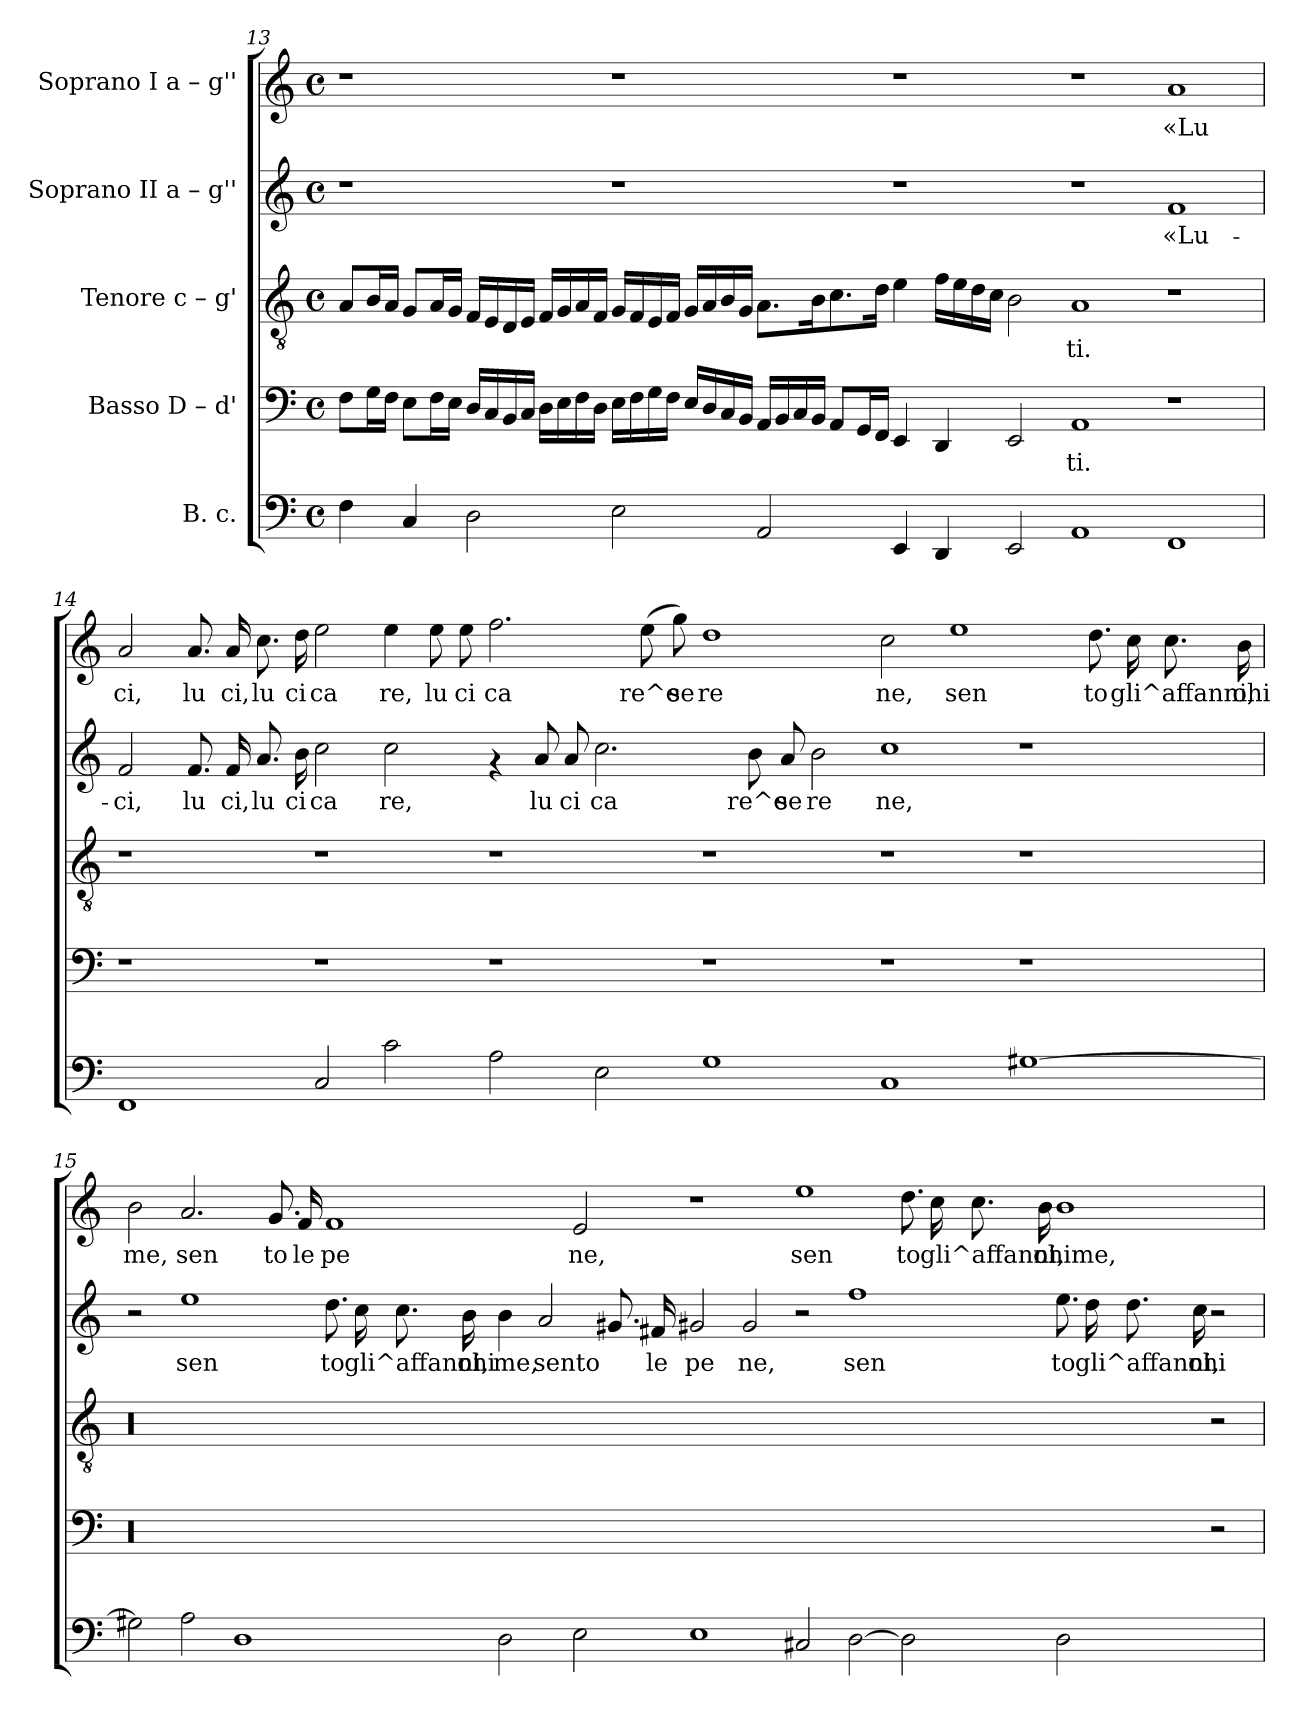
**kern	**kern	**text	**kern	**text	**kern	**text	**kern	**text
*part5	*part4	*part4	*part3	*part3	*part2	*part2	*part1	*part1
*staff5	*staff4	*staff4	*staff3	*staff3	*staff2	*staff2	*staff1	*staff1
*I"B. c.	*I"Basso  D – d'	*	*I"Tenore  c – g'	*	*I"Soprano II  a – g''	*	*I"Soprano I  a – g''	*
!!LO:LB:g=z
*clefF4	*clefF4	*	*clefGv2	*	*clefG2	*	*clefG2	*
*k[]	*k[]	*	*k[]	*	*k[]	*	*k[]	*
*C:	*C:	*	*C:	*	*C:	*	*C:	*
*M4/4	*M4/4	*	*M4/4	*	*M4/4	*	*M4/4	*
*met(c)	*met(c)	*	*met(c)	*	*met(c)	*	*met(c)	*
=13	=13	=13	=13	=13	=13	=13	=13	=13
!	!	!LO:LY:b:rj	!	!LO:LY:b:rj	!	!	!	!
4F\	8F\L	.	8A/L	.	1r	.	1r	.
!	!	!LO:LY:b:rj	!	!LO:LY:b:rj	!	!	!	!
.	16G\	.	16B/	.	.	.	.	.
!	!	!LO:LY:b:rj	!	!LO:LY:b:rj	!	!	!	!
.	16F\J	.	16A/J	.	.	.	.	.
!	!	!LO:LY:b:rj	!	!LO:LY:b:rj	!	!	!	!
4C/	8E\L	.	8G/L	.	.	.	.	.
!	!	!LO:LY:b:rj	!	!LO:LY:b:rj	!	!	!	!
.	16F\	.	16A/	.	.	.	.	.
!	!	!LO:LY:b:rj	!	!LO:LY:b:rj	!	!	!	!
.	16E\J	.	16G/J	.	.	.	.	.
!	!	!LO:LY:b:rj	!	!LO:LY:b:rj	!	!	!	!
2D\	16D/L	.	16F/L	.	.	.	.	.
!	!	!LO:LY:b:rj	!	!LO:LY:b:rj	!	!	!	!
.	16C/	.	16E/	.	.	.	.	.
!	!	!LO:LY:b:rj	!	!LO:LY:b:rj	!	!	!	!
.	16BB/	.	16D/	.	.	.	.	.
!	!	!LO:LY:b:rj	!	!LO:LY:b:rj	!	!	!	!
.	16C/J	.	16E/J	.	.	.	.	.
!	!	!LO:LY:b:rj	!	!LO:LY:b:rj	!	!	!	!
.	16D\L	.	16F/L	.	.	.	.	.
!	!	!LO:LY:b:rj	!	!LO:LY:b:rj	!	!	!	!
.	16E\	.	16G/	.	.	.	.	.
!	!	!LO:LY:b:rj	!	!LO:LY:b:rj	!	!	!	!
.	16F\	.	16A/	.	.	.	.	.
!	!	!LO:LY:b:rj	!	!LO:LY:b:rj	!	!	!	!
.	16D\J	.	16F/J	.	.	.	.	.
!	!	!LO:LY:b:rj	!	!LO:LY:b:rj	!	!	!	!
2E\	16E\L	.	16G/L	.	1r	.	1r	.
!	!	!LO:LY:b:rj	!	!LO:LY:b:rj	!	!	!	!
.	16F\	.	16F/	.	.	.	.	.
!	!	!LO:LY:b:rj	!	!LO:LY:b:rj	!	!	!	!
.	16G\	.	16E/	.	.	.	.	.
!	!	!LO:LY:b:rj	!	!LO:LY:b:rj	!	!	!	!
.	16F\J	.	16F/J	.	.	.	.	.
!	!	!LO:LY:b:rj	!	!LO:LY:b:rj	!	!	!	!
.	16E/L	.	16G/L	.	.	.	.	.
!	!	!LO:LY:b:rj	!	!LO:LY:b:rj	!	!	!	!
.	16D/	.	16A/	.	.	.	.	.
!	!	!LO:LY:b:rj	!	!LO:LY:b:rj	!	!	!	!
.	16C/	.	16B/	.	.	.	.	.
!	!	!LO:LY:b:rj	!	!LO:LY:b:rj	!	!	!	!
.	16BB/J	.	16G/J	.	.	.	.	.
!	!	!LO:LY:b:rj	!	!LO:LY:b:rj	!	!	!	!
2AA/	16AA/L	.	8.A\L	.	.	.	.	.
!	!	!LO:LY:b:rj	!	!	!	!	!	!
.	16BB/	.	.	.	.	.	.	.
!	!	!LO:LY:b:rj	!	!	!	!	!	!
.	16C/	.	.	.	.	.	.	.
!	!	!LO:LY:b:rj	!	!LO:LY:b:rj	!	!	!	!
.	16BB/J	.	16B\	.	.	.	.	.
!	!	!LO:LY:b:rj	!	!LO:LY:b:rj	!	!	!	!
.	8AA/L	.	8.c\	.	.	.	.	.
!	!	!LO:LY:b:rj	!	!	!	!	!	!
.	16GG/	.	.	.	.	.	.	.
!	!	!LO:LY:b:rj	!	!LO:LY:b:rj	!	!	!	!
.	16FF/J	.	16d\J	.	.	.	.	.
!	!	!LO:LY:b:rj	!	!LO:LY:b:rj	!	!	!	!
4EE/	4EE/	.	4e\	.	1r	.	1r	.
!	!	!LO:LY:b:rj	!	!LO:LY:b:rj	!	!	!	!
4DD/	4DD/	.	16f\L	.	.	.	.	.
!	!	!	!	!LO:LY:b:rj	!	!	!	!
.	.	.	16e\	.	.	.	.	.
!	!	!	!	!LO:LY:b:rj	!	!	!	!
.	.	.	16d\	.	.	.	.	.
!	!	!	!	!LO:LY:b:rj	!	!	!	!
.	.	.	16c\J	.	.	.	.	.
!	!	!LO:LY:b:rj	!	!LO:LY:b:rj	!	!	!	!
2EE/	2EE/	.	2B\	.	.	.	.	.
!	!	!LO:LY:b:rj	!	!LO:LY:b:rj	!	!	!	!
1AA	1AA	ti.	1A	ti.	1r	.	1r	.
!	!	!	!	!	!	!LO:LY:b:cj	!	!LO:LY:b:cj
1FF	1r	.	1r	.	1f	«Lu-	1a	«Lu
!!LO:PB:g=z
=14	=14	=14	=14	=14	=14	=14	=14	=14
!	!	!	!	!	!	!LO:LY:b:cj	!	!LO:LY:b:cj
1FF	1r	.	1r	.	2f/	-ci,	2a/	ci,
!	!	!	!	!	!	!LO:LY:b:cj	!	!LO:LY:b:cj
.	.	.	.	.	8.f/	lu	8.a/	lu
!	!	!	!	!	!	!LO:LY:b:cj	!	!LO:LY:b:cj
.	.	.	.	.	16f/	ci,	16a/	ci,
!	!	!	!	!	!	!LO:LY:b:cj	!	!LO:LY:b:cj
.	.	.	.	.	8.a/	lu	8.cc\	lu
!	!	!	!	!	!	!LO:LY:b:cj	!	!LO:LY:b:cj
.	.	.	.	.	16b\	ci	16dd\	ci
!	!	!	!	!	!	!LO:LY:b:cj	!	!LO:LY:b:cj
2C/	1r	.	1r	.	2cc\	ca	2ee\	ca
!	!	!	!	!	!	!LO:LY:b:cj	!	!LO:LY:b:cj
2c\	.	.	.	.	2cc\	re,	4ee\	re,
!	!	!	!	!	!	!	!	!LO:LY:b:cj
.	.	.	.	.	.	.	8ee\	lu
!	!	!	!	!	!	!	!	!LO:LY:b:cj
.	.	.	.	.	.	.	8ee\	ci
!	!	!	!	!	!	!	!	!LO:LY:b:cj
2A\	1r	.	1r	.	4rf	.	2.ff\	ca
!	!	!	!	!	!	!LO:LY:b:cj	!	!
.	.	.	.	.	8a/	lu	.	.
!	!	!	!	!	!	!LO:LY:b:cj	!	!
.	.	.	.	.	8a/	ci	.	.
!	!	!	!	!	!	!LO:LY:b:cj	!	!
2E\	.	.	.	.	2.cc\	ca	.	.
!	!	!	!	!	!	!	!	!LO:LY:b:cj
.	.	.	.	.	.	.	(<8ee\	re^e
!	!	!	!	!	!	!	!	!LO:LY:b:cj
.	.	.	.	.	.	.	8gg\)	se
!	!	!	!	!	!	!	!	!LO:LY:b:cj
1G	1r	.	1r	.	.	.	1dd	re
!	!	!	!	!	!	!LO:LY:b:cj	!	!
.	.	.	.	.	8b\	re^e	.	.
!	!	!	!	!	!	!LO:LY:b:cj	!	!
.	.	.	.	.	8a/	se	.	.
!	!	!	!	!	!	!LO:LY:b:cj	!	!
.	.	.	.	.	2b\	re	.	.
!	!	!	!	!	!	!LO:LY:b:cj	!	!LO:LY:b:cj
1C	1r	.	1r	.	1cc	ne,	2cc\	ne,
!	!	!	!	!	!	!	!	!LO:LY:b:cj
.	.	.	.	.	.	.	1ee	sen
[>1G#X	1r	.	1r	.	1r	.	.	.
!	!	!	!	!	!	!	!	!LO:LY:b:cj
.	.	.	.	.	.	.	8.dd\	to
!	!	!	!	!	!	!	!	!LO:LY:b:cj
.	.	.	.	.	.	.	16cc\	gli^affanni,
!	!	!	!	!	!	!	!	!LO:LY:b:cj
.	.	.	.	.	.	.	8.cc\	.
!	!	!	!	!	!	!	!	!LO:LY:b:cj
.	.	.	.	.	.	.	16b\	ohi
!!LO:PB:g=z
=15	=15	=15	=15	=15	=15	=15	=15	=15
!	!	!	!	!	!	!	!	!LO:LY:b:cj
2G#X\]	00.r	.	00.r	.	2r	.	2b\	me,
!	!	!	!	!	!	!LO:LY:b:cj	!	!LO:LY:b:cj
2A\	.	.	.	.	1ee	sen	2.a/	sen
1D	.	.	.	.	.	.	.	.
!	!	!	!	!	!	!	!	!LO:LY:b:cj
.	.	.	.	.	.	.	8.g/	to
!	!	!	!	!	!	!	!	!LO:LY:b:cj
.	.	.	.	.	.	.	16f/	le
!	!	!	!	!	!	!LO:LY:b:cj	!	!LO:LY:b:cj
.	.	.	.	.	8.dd\	to	1f	pe
!	!	!	!	!	!	!LO:LY:b:cj	!	!
.	.	.	.	.	16cc\	gli^affanni,	.	.
!	!	!	!	!	!	!LO:LY:b:cj	!	!
.	.	.	.	.	8.cc\	.	.	.
!	!	!	!	!	!	!LO:LY:b:cj	!	!
.	.	.	.	.	16b\	ohi	.	.
!	!	!	!	!	!	!LO:LY:b:cj	!	!
2D\	.	.	.	.	4b\	me,	.	.
!	!	!	!	!	!	!LO:LY:b:cj	!	!
.	.	.	.	.	2a/	sento	.	.
!	!	!	!	!	!	!	!	!LO:LY:b:cj
2E\	.	.	.	.	.	.	2e/	ne,
!	!	!	!	!	!	!LO:LY:b:cj	!	!
.	.	.	.	.	8.g#X/	.	.	.
!	!	!	!	!	!	!LO:LY:b:cj	!	!
.	.	.	.	.	16f#X/	le	.	.
!	!	!	!	!	!	!LO:LY:b:cj	!	!
1E	.	.	.	.	2g#X/	pe	1r	.
!	!	!	!	!	!	!LO:LY:b:cj	!	!
.	.	.	.	.	2g#/	ne,	.	.
!	!	!	!	!	!	!	!	!LO:LY:b:cj
2C#X/	.	.	.	.	2r	.	1ee	sen
!	!	!	!	!	!	!LO:LY:b:cj	!	!
[>2D\	.	.	.	.	1ff	sen	.	.
!	!	!	!	!	!	!	!	!LO:LY:b:cj
2D\]	.	.	.	.	.	.	8.dd\	to
!	!	!	!	!	!	!	!	!LO:LY:b:cj
.	.	.	.	.	.	.	16cc\	gli^affanni,
!	!	!	!	!	!	!	!	!LO:LY:b:cj
.	.	.	.	.	.	.	8.cc\	.
!	!	!	!	!	!	!	!	!LO:LY:b:cj
.	.	.	.	.	.	.	16b\	ohime,
!	!	!	!	!	!	!LO:LY:b:cj	!	!LO:LY:b:cj
2D\	.	.	.	.	8.ee\	to	1b	.
!	!	!	!	!	!	!LO:LY:b:cj	!	!
.	.	.	.	.	16dd\	gli^affanni,	.	.
!	!	!	!	!	!	!LO:LY:b:cj	!	!
.	.	.	.	.	8.dd\	.	.	.
!	!	!	!	!	!	!LO:LY:b:cj	!	!
.	.	.	.	.	16cc\	ohi	.	.
2ryy	2r	.	2r	.	2r	.	.	.
=	=	=	=	=	=	=	=	=
*-	*-	*-	*-	*-	*-	*-	*-	*-
